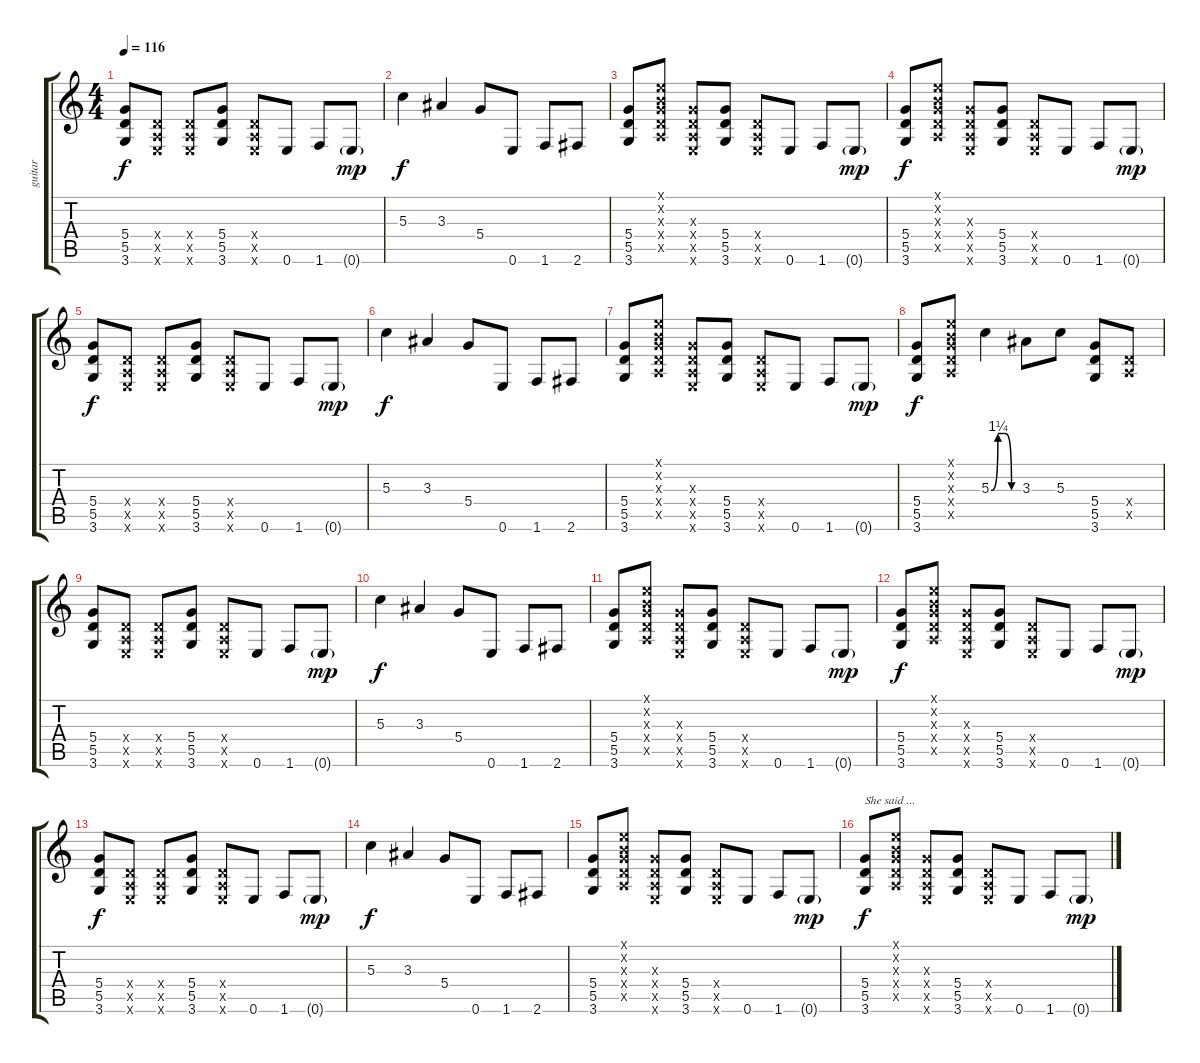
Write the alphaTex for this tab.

\track ("guitar" "guitar") {instrument distortionguitar}
\staff {score tabs}
\tuning (E4 B3 G3 D3 A2 E2) {hide}
\ts (4 4)
\tempo 116
\clef g2
\ks c
(5.4 5.5 3.6).8{dy f} (0.4{x} 0.5{x} 0.6{x}).8 (0.4{x} 0.5{x} 0.6{x}).8 (5.4 5.5 3.6).8 (0.4{x} 0.5{x} 0.6{x}).8 0.6.8 1.6.8 0.6{g}.8{dy mp} |
5.3.4{dy f} 3.3.4 5.4.8 0.6.8 1.6.8 2.6.8 |
(5.4 5.5 3.6).8 (0.1{x} 0.2{x} 0.3{x} 0.4{x} 0.5{x}).8 (0.3{x} 0.4{x} 0.5{x} 0.6{x}).8 (5.4 5.5 3.6).8 (0.4{x} 0.5{x} 0.6{x}).8 0.6.8 1.6.8 0.6{g}.8{dy mp} |
(5.4 5.5 3.6).8{dy f} (0.1{x} 0.2{x} 0.3{x} 0.4{x} 0.5{x}).8 (0.3{x} 0.4{x} 0.5{x} 0.6{x}).8 (5.4 5.5 3.6).8 (0.4{x} 0.5{x} 0.6{x}).8 0.6.8 1.6.8 0.6{g}.8{dy mp} |
(5.4 5.5 3.6).8{dy f} (0.4{x} 0.5{x} 0.6{x}).8 (0.4{x} 0.5{x} 0.6{x}).8 (5.4 5.5 3.6).8 (0.4{x} 0.5{x} 0.6{x}).8 0.6.8 1.6.8 0.6{g}.8{dy mp} |
5.3.4{dy f} 3.3.4 5.4.8 0.6.8 1.6.8 2.6.8 |
(5.4 5.5 3.6).8 (0.1{x} 0.2{x} 0.3{x} 0.4{x} 0.5{x}).8 (0.3{x} 0.4{x} 0.5{x} 0.6{x}).8 (5.4 5.5 3.6).8 (0.4{x} 0.5{x} 0.6{x}).8 0.6.8 1.6.8 0.6{g}.8{dy mp} |
(5.4 5.5 3.6).8{dy f} (0.1{x} 0.2{x} 0.3{x} 0.4{x} 0.5{x}).8 5.3{be (custom 0 0 15 5 30 5 45 0 60 0)}.4 3.3.8 5.3.8 (5.4 5.5 3.6).8 (0.4{x} 0.5{x}).8 |
(5.4 5.5 3.6).8 (0.4{x} 0.5{x} 0.6{x}).8 (0.4{x} 0.5{x} 0.6{x}).8 (5.4 5.5 3.6).8 (0.4{x} 0.5{x} 0.6{x}).8 0.6.8 1.6.8 0.6{g}.8{dy mp} |
5.3.4{dy f} 3.3.4 5.4.8 0.6.8 1.6.8 2.6.8 |
(5.4 5.5 3.6).8 (0.1{x} 0.2{x} 0.3{x} 0.4{x} 0.5{x}).8 (0.3{x} 0.4{x} 0.5{x} 0.6{x}).8 (5.4 5.5 3.6).8 (0.4{x} 0.5{x} 0.6{x}).8 0.6.8 1.6.8 0.6{g}.8{dy mp} |
(5.4 5.5 3.6).8{dy f} (0.1{x} 0.2{x} 0.3{x} 0.4{x} 0.5{x}).8 (0.3{x} 0.4{x} 0.5{x} 0.6{x}).8 (5.4 5.5 3.6).8 (0.4{x} 0.5{x} 0.6{x}).8 0.6.8 1.6.8 0.6{g}.8{dy mp} |
(5.4 5.5 3.6).8{dy f} (0.4{x} 0.5{x} 0.6{x}).8 (0.4{x} 0.5{x} 0.6{x}).8 (5.4 5.5 3.6).8 (0.4{x} 0.5{x} 0.6{x}).8 0.6.8 1.6.8 0.6{g}.8{dy mp} |
5.3.4{dy f} 3.3.4 5.4.8 0.6.8 1.6.8 2.6.8 |
(5.4 5.5 3.6).8 (0.1{x} 0.2{x} 0.3{x} 0.4{x} 0.5{x}).8 (0.3{x} 0.4{x} 0.5{x} 0.6{x}).8 (5.4 5.5 3.6).8 (0.4{x} 0.5{x} 0.6{x}).8 0.6.8 1.6.8 0.6{g}.8{dy mp} |
(5.4 5.5 3.6).8{txt "She said ..." dy f} (0.1{x} 0.2{x} 0.3{x} 0.4{x} 0.5{x}).8 (0.3{x} 0.4{x} 0.5{x} 0.6{x}).8 (5.4 5.5 3.6).8 (0.4{x} 0.5{x} 0.6{x}).8 0.6.8 1.6.8 0.6{g}.8{dy mp}
